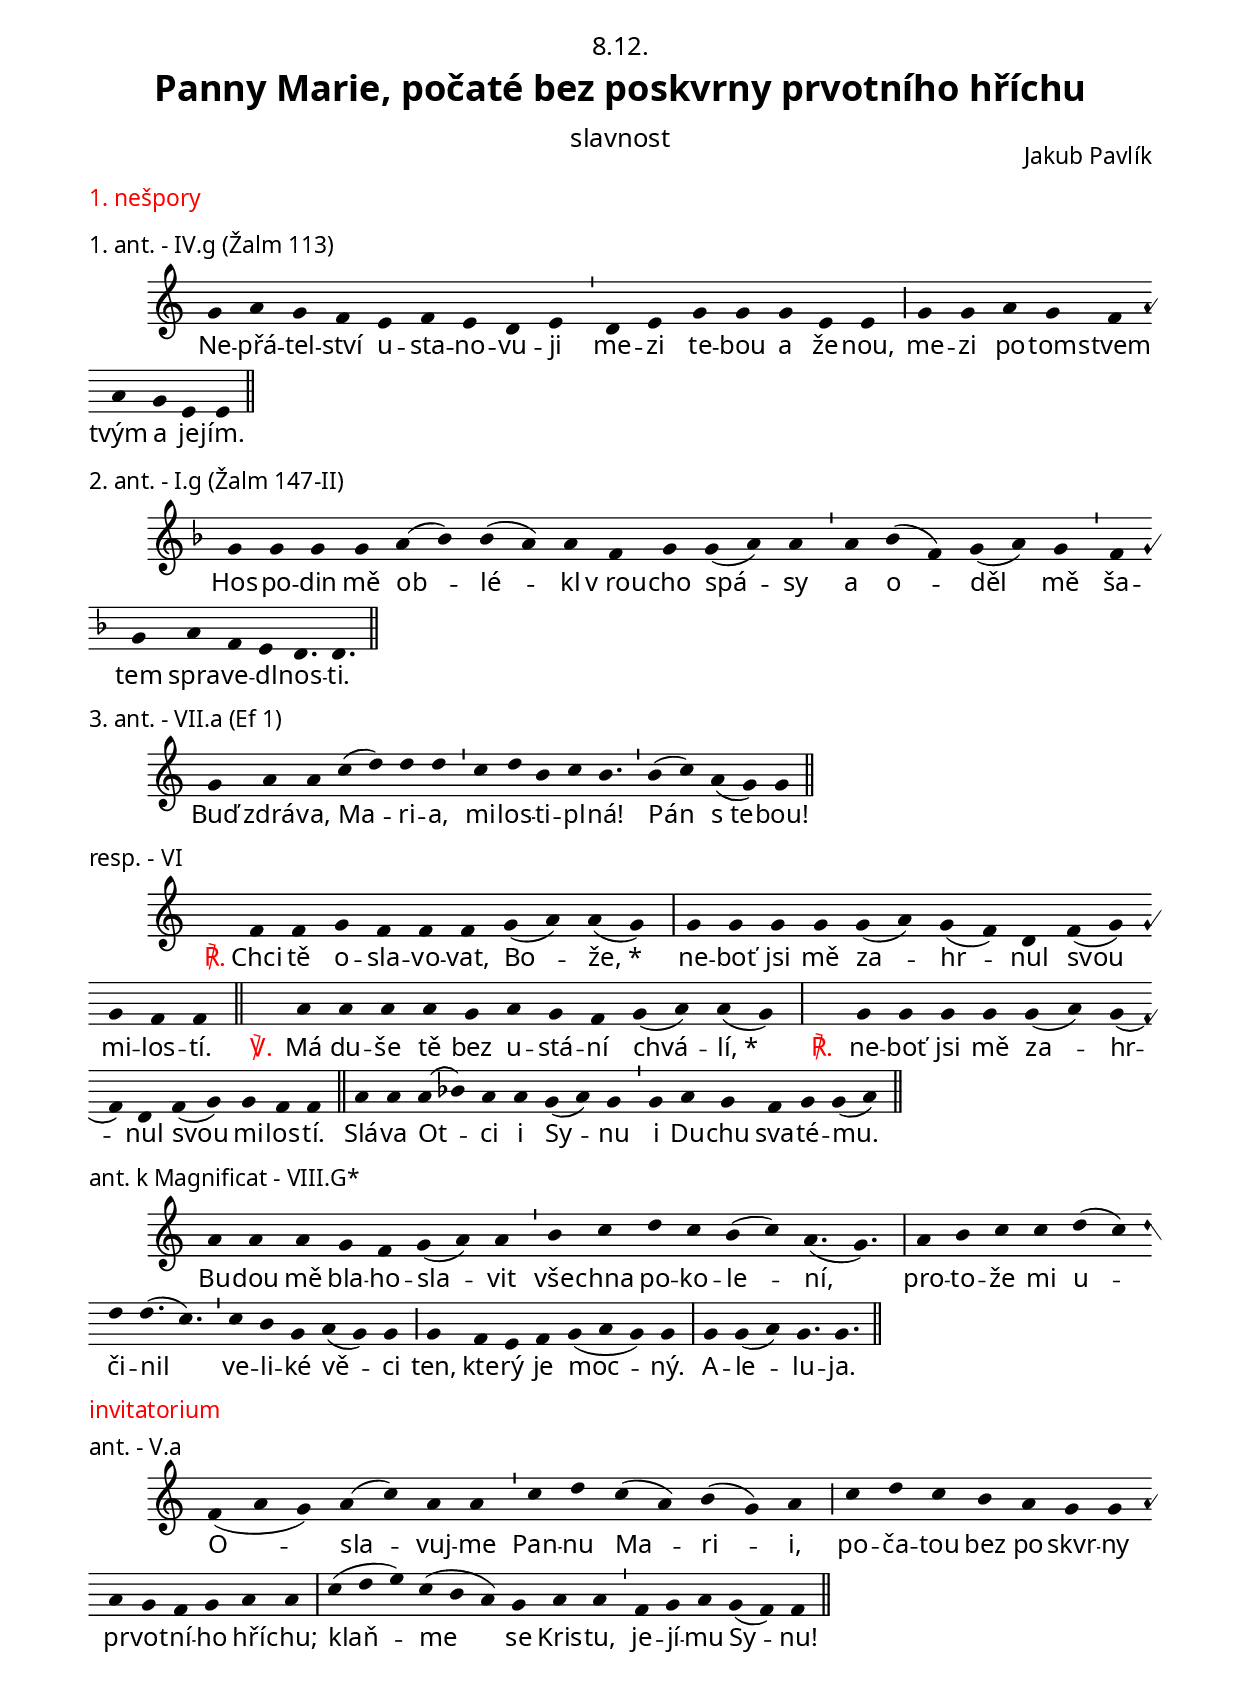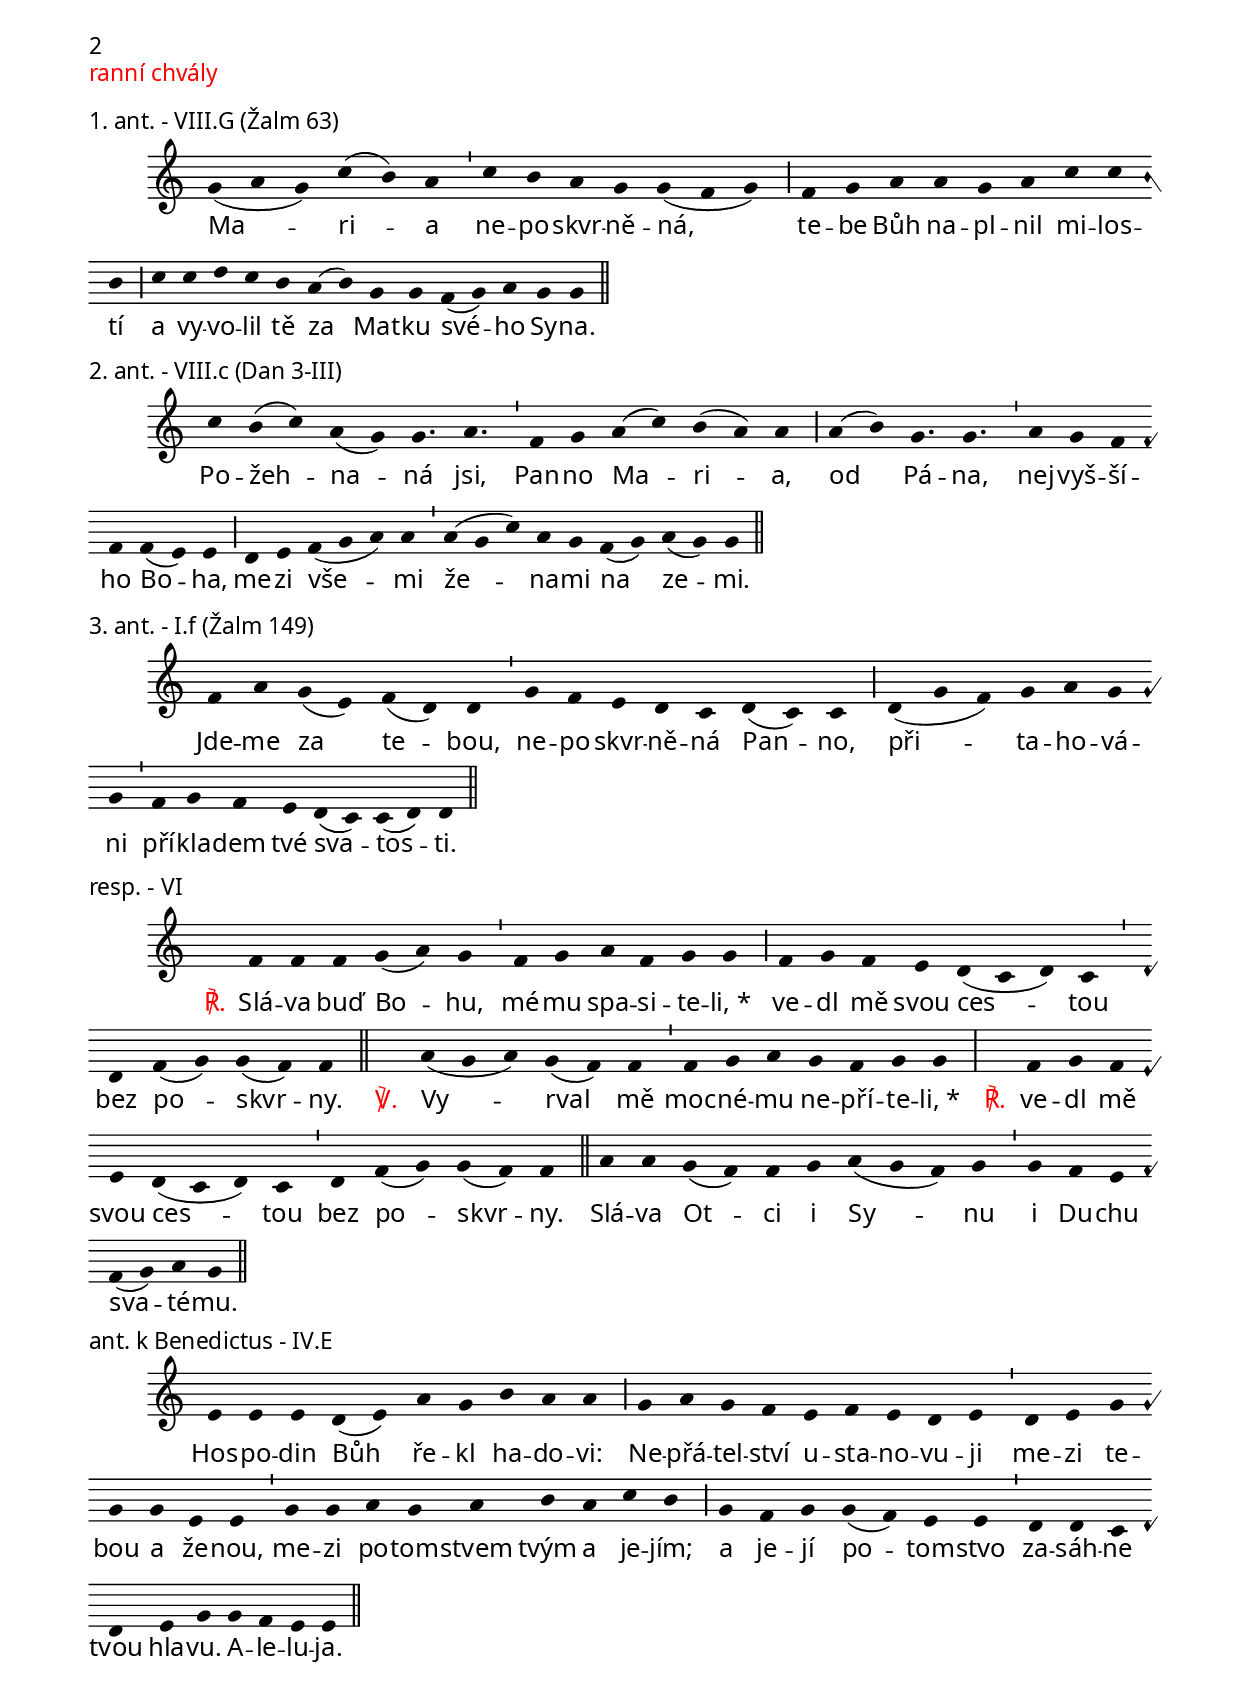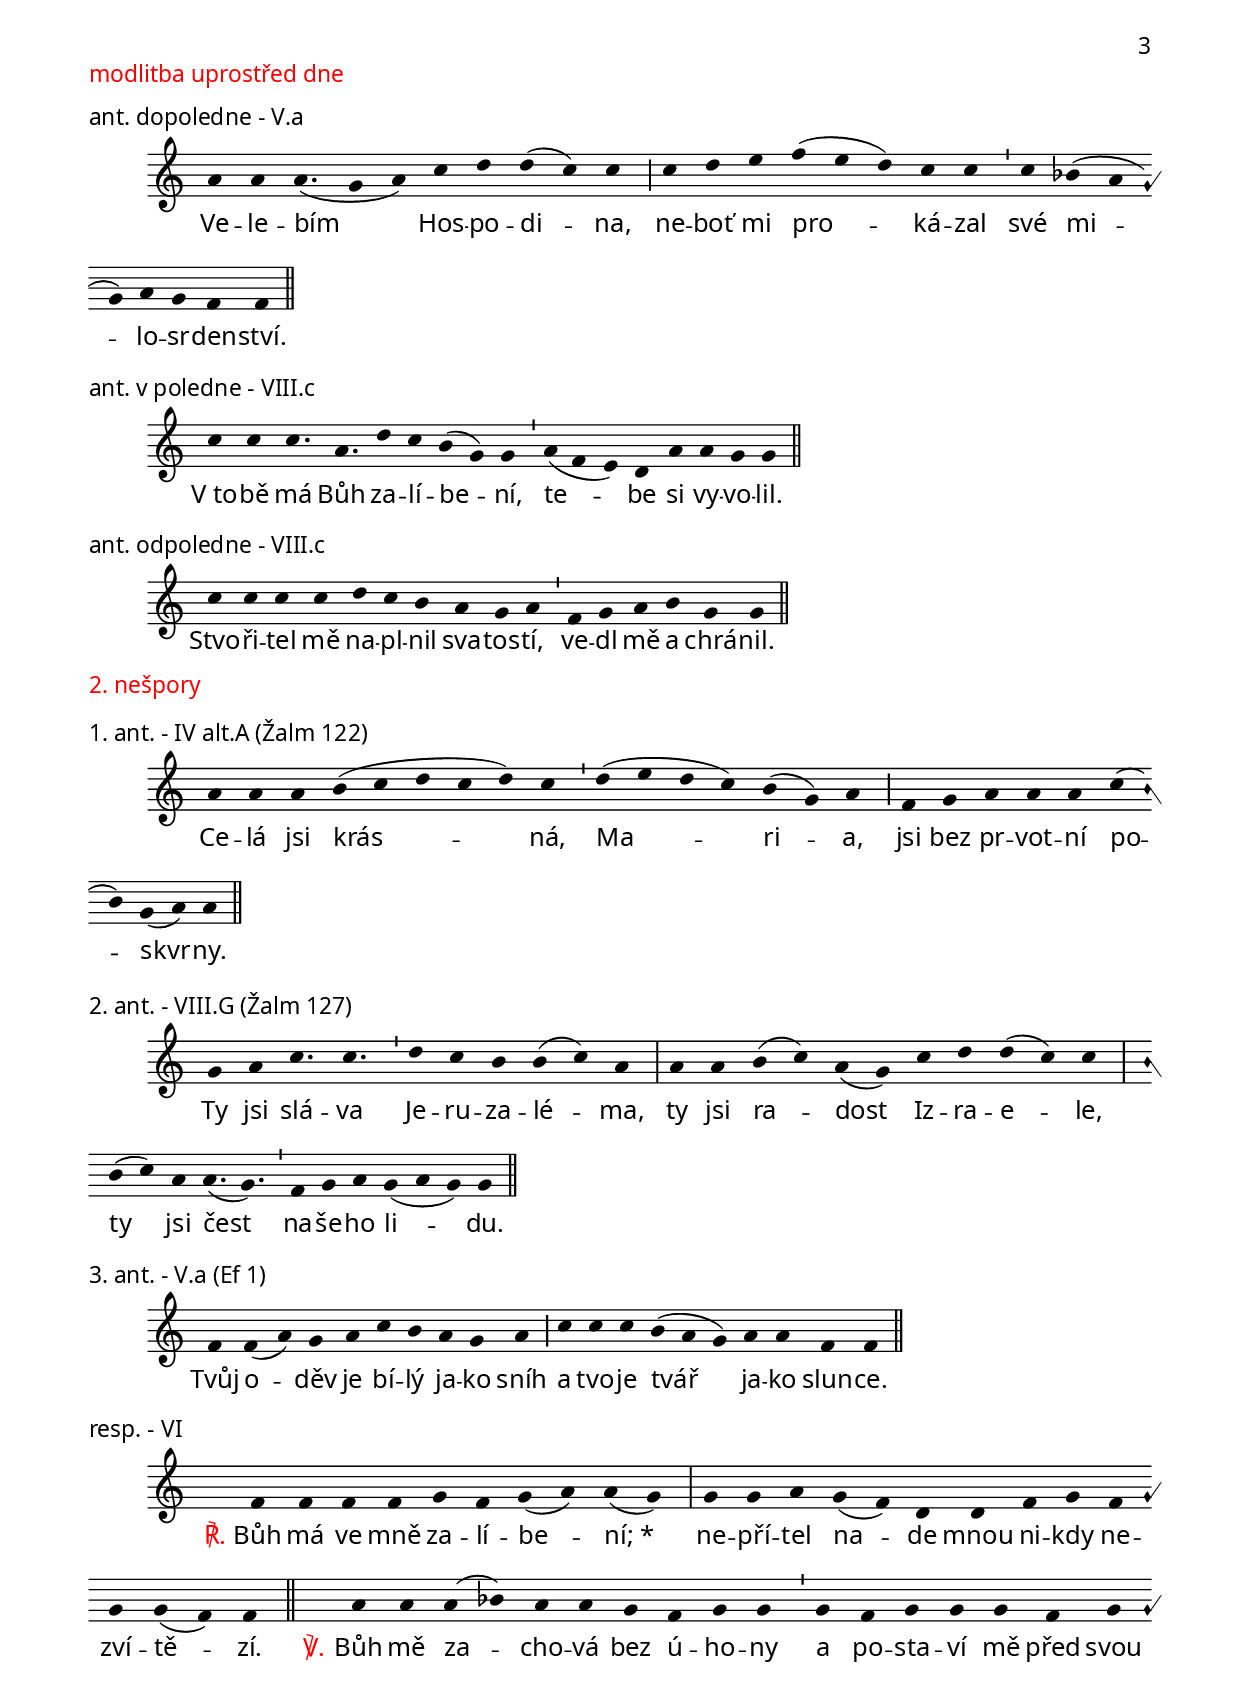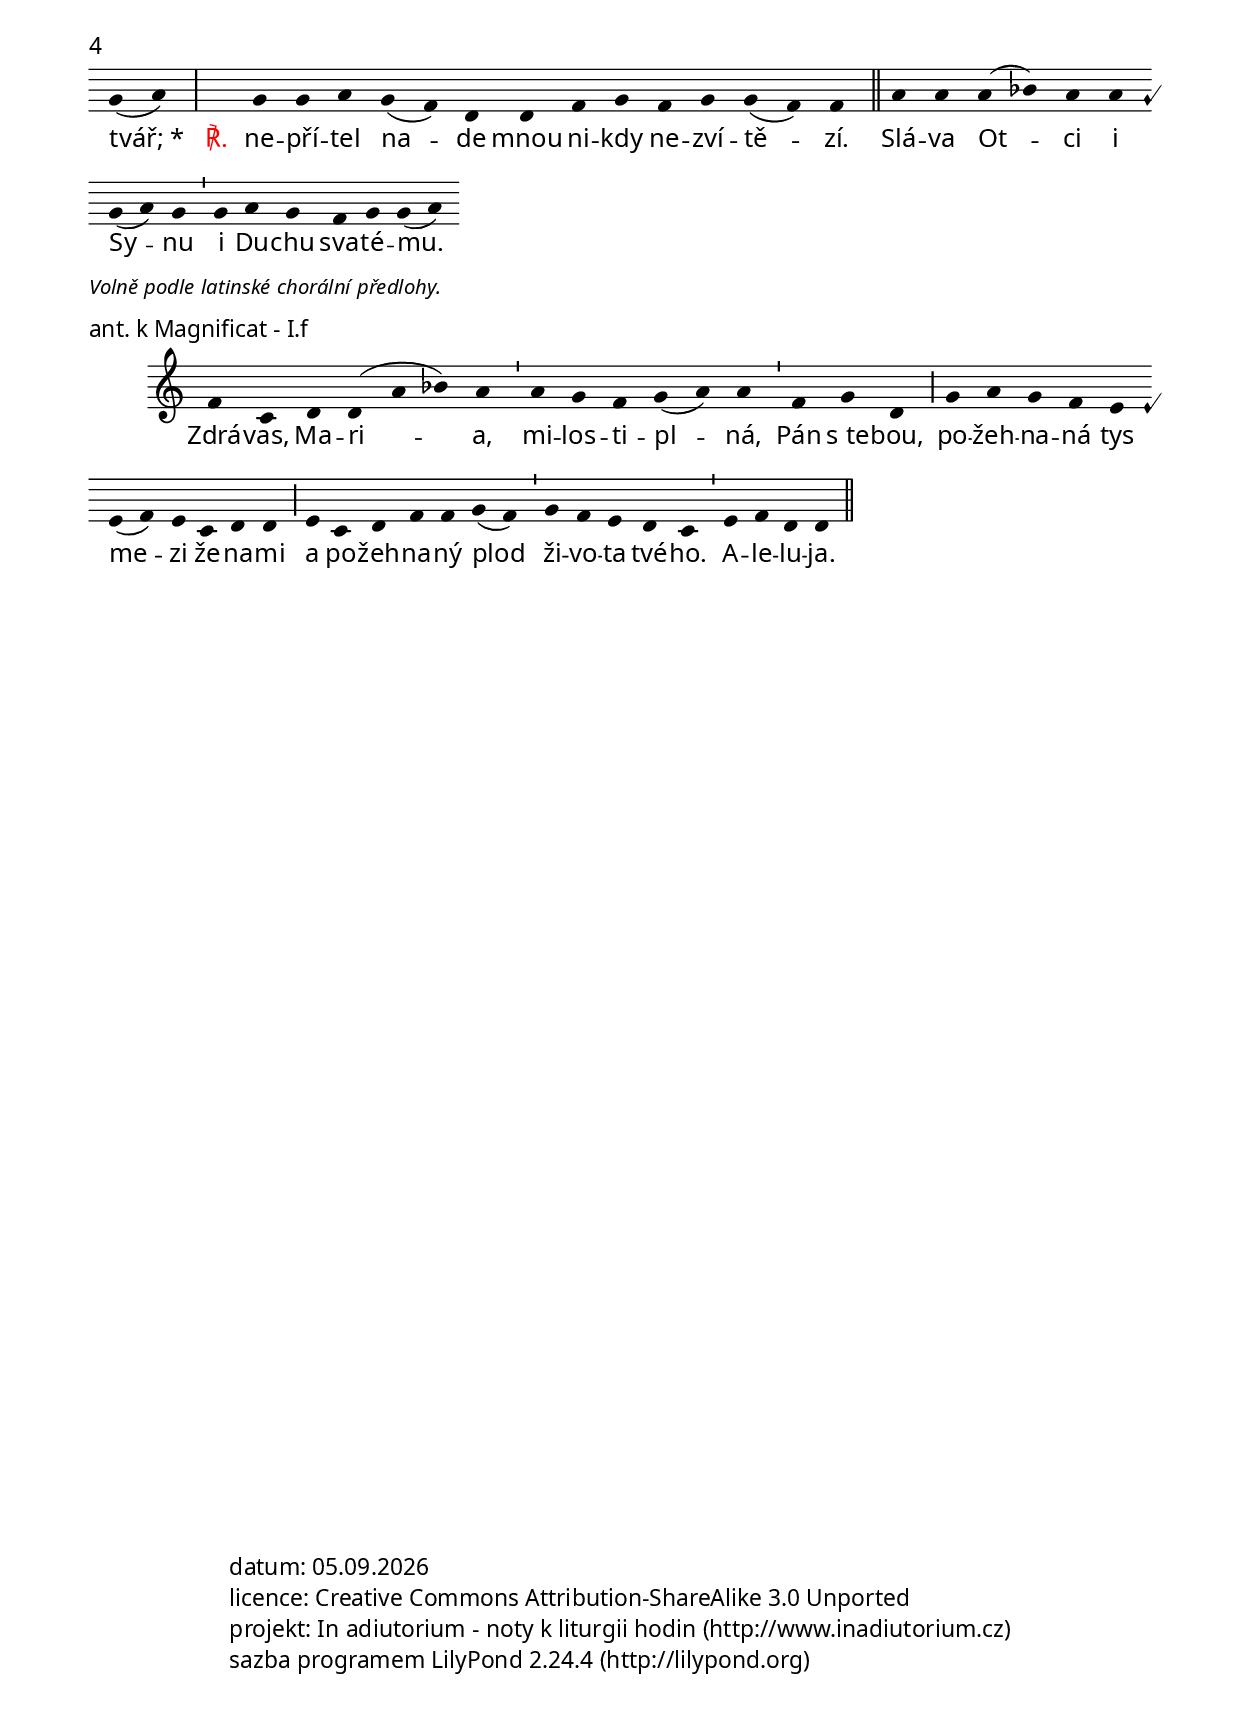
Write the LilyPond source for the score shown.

\version "2.16.0"

\include "../spolecne.ly"
\include "../dilyresponsorii.ly"

\header {
  title = \markup\titleSvatek
            "Panny Marie, počaté bez poskvrny prvotního hříchu"
            slavnost
            8.12.
  composer = "Jakub Pavlík"
}

\markup {\nadpisHodinka {"1. nešpory"}}

\score {
  \relative c'' {
    \choralniRezim
    g a g f e f e d e \barMin d e g g g e e \barMaior
    g g a g f a g e e \barFinalis
  }
  \addlyrics {
    Ne -- přá -- tel -- ství u -- sta -- no -- vu -- ji
    me -- zi te -- bou a že -- nou,
    me -- zi po -- tom -- stvem tvým a je -- jím.
  }
  \header {
    quid = "1. ant."
    modus = "IV"
    differentia = "g"
    psalmus = "Žalm 113"
    id = "1ne-a1"
    fons = "zde, k Benedictus, prostřední část, upravena"
    fial = "fial://sanktoral/1208pmpocatebezposkvrny.ly#rch-aben?cast"
    piece = \markup {\sestavTitulek}
  }
}

\score {
  \relative c'' {
    \choralniRezim
    \key f \major
    g4 g g g a( bes) bes( a) a f g g( a) a \barMin
    a bes( f) g( a) g \barMin f g a f e d4. d \barFinalis
  }
  \addlyrics {
    Hos -- po -- din mě ob -- lé -- kl v_rou -- cho spá -- sy
    a o -- děl mě ša -- tem spra -- ve -- dl -- nos -- ti.
  }
  \header {
    quid = "2. ant."
    modus = "I"
    differentia = "g"
    psalmus = "Žalm 147-II"
    id = "1ne-a2"
    fons = "zaltar, st 4.t., r.ch., a.2; zacatek upraven"
    fial = "fial://antifony/tyden4_4streda.ly#rch-ant2"
    piece = \markup {\sestavTitulek}
  }
}

\score {
  \relative c'' {
    \choralniRezim
    g4 a a c( d) d d \barMin c d b c b4. \barMin
    b4( c) a( g) g \barFinalis
  }
  \addlyrics {
    Buď zdrá -- va, Ma -- ri -- a, mi -- los -- ti -- pl -- ná!
    Pán s_te -- bou!
  }
  \header {
    quid = "3. ant."
    modus = "VII"
    differentia = "a"
    psalmus = "Ef 1"
    id = "1ne-a3"
    fons = "commune o P.M., 2. nesp., 1.a; bez aleluja"
    fial = "fial://commune/commune_maria.ly#2ne-a1"
    piece = \markup {\sestavTitulek}
  }
}

\score {
  \relative c' {
    \choralniRezim

    % R
    \neviditelna f
    f4 f g f f f g( a) a( g) \barMax
    g g g g g( a) g( f) d f( g) g f f \barFinalis
    % V
    \neviditelna a
    a a a a g a g f g( a) a( g) \barMax
    % R
    \neviditelna a
    g g g g g( a) g( f) d f( g) g f f \barFinalis
    % Slava
    \respVIdoxologie \barFinalis
  }
  \addlyrics {
    \Response Chci tě o -- sla -- vo -- vat, Bo -- že,_*
    ne -- boť jsi mě za -- hr -- nul svou mi -- los -- tí.
    \Verse Má du -- še tě bez u -- stá -- ní chvá -- lí,_*
    \Response ne -- boť jsi mě za -- hr -- nul svou mi -- los -- tí.
    \textRespDoxologie
  }
  \header {
    quid = "resp."
    modus = "VI"
    id = "1ne-resp"
    piece = \markup {\sestavTitulekResp}
  }
}

\score {
  \relative c'' {
    \choralniRezim
    a4 a a g f g( a) a \barMin
    b c d c b( c) a4.( g) \barMax
    a4 b c c d( c) d d4.( c) \barMin
    c4 b g a( g) g \barMaior
    g f e f g( a g) g \barMax
    g g( a) g4. g \barFinalis
  }
  \addlyrics {
    Bu -- dou mě bla -- ho -- sla -- vit
    vše -- chna po -- ko -- le -- ní,
    pro -- to -- že mi u -- či -- nil
    ve -- li -- ké vě -- ci
    ten, kte -- rý je moc -- ný.
    A -- le -- lu -- ja.
  }
  \header {
    quid = "ant. k Magnificat"
    modus = "VIII"
    differentia = "G*"
    id = "1ne-amag"
    psalmus = "Magnificat"
    fons = "Nanebevzetí, 1. nešp., k Magnificat"
    fial = "fial://sanktoral/0815nanebevzetipm.ly#1ne-amag"
    piece = \markup {\sestavTitulekBezZalmu}
  }
}

\markup {\nadpisHodinka {"invitatorium"}}

\score {
  \relative c' {
    \choralniRezim
    f4( a g) a( c) a a \barMin c d c( a) b( g) a \barMaior
    c d c b a g g a g f g a a \barMax
    c( d e) c( b a) g a a \barMin f g a g( f) f \barFinalis
  }
  \addlyrics {
    O -- sla -- vuj -- me Pan -- nu Ma -- ri -- i,
    po -- ča -- tou bez po -- skvr -- ny pr -- vot -- ní -- ho hří -- chu;
    klaň -- me se Kris -- tu, je -- jí -- mu Sy -- nu!
  }
  \header {
    quid = "ant."
    modus = "V"
    differentia = "a"
    psalmus = ""
    id = "invit"
    piece = \markup {\sestavTitulekBezZalmu}
  }
}

\markup {\nadpisHodinka {"ranní chvály"}}

\score {
  \relative c'' {
    \choralniRezim
    g4( a g) c( b) a \barMin c b a g g( f g) \barMaior
    f g a a g a c c b \barMaior
    c c d c b a( b) g g f( g) a g g \barFinalis
  }
  \addlyrics {
    Ma -- ri -- a ne -- po -- skvr -- ně -- ná,
    te -- be Bůh na -- pl -- nil mi -- los -- tí
    a vy -- vo -- lil tě za Mat -- ku své -- ho Sy -- na.
  }
  \header {
    quid = "1. ant."
    modus = "VIII"
    differentia = "G"
    psalmus = "Žalm 63"
    id = "rch-a1"
    piece = \markup {\sestavTitulek}
  }
}

\score {
  \relative c'' {
    \choralniRezim
    c4 b( c) a( g) g4. a \barMin
    f4 g a( c) b( a) a \barMaior
    a( b) g4. g \barMin a4 g f f f( e) e \barMaior
    d e f( g a) a \barMin a( g c) a g f( g) a( g) g \barFinalis
  }
  \addlyrics {
    Po -- žeh -- na -- ná jsi,
    Pan -- no Ma -- ri -- a,
    od Pá -- na, nej -- vyš -- ší -- ho Bo -- ha,
    me -- zi vše -- mi že -- na -- mi na ze -- mi.
  }
  \header {
    quid = "2. ant."
    modus = "VIII"
    differentia = "c"
    psalmus = "Dan 3-III"
    id = "rch-a2"
    fons = "sobotní památka P.M., jedna z možností k Benedictus"
    fial = "fial://commune/commune_maria.ly#sob-aben2"
    piece = \markup {\sestavTitulek}
  }
}

\score {
  \relative c' {
    \choralniRezim
    f4 a g( e) f( d) d \barMin g f e d c d( c) c \barMaior
    d( g f) g a g g \barMin f g f e d( c) c( d) d \barFinalis
  }
  \addlyrics {
    Jde -- me za te -- bou, ne -- po -- skvr -- ně -- ná Pan -- no,
    při -- ta -- ho -- vá -- ni pří -- kla -- dem tvé sva -- tos -- ti.
  }
  \header {
    quid = "3. ant."
    modus = "I"
    differentia = "f"
    psalmus = "Žalm 149"
    id = "rch-a3"
    piece = \markup {\sestavTitulek}
  }
}

\score {
  \relative c' {
    \choralniRezim

    % R
    \neviditelna f
    f4 f f g( a) g \barMin f g a f g g \barMaior
    f g f e d( c d) c \barMin d f( g) g( f) f \barFinalis
    % V
    \neviditelna a
    a4( g a) g( f) f \barMin f g a g f g g \barMax
    % R
    \neviditelna a
    f g f e d( c d) c \barMin d f( g) g( f) f \barFinalis
    % Slava
    a a g( f) f g a( g f) g \barMin g f e f( g) a g \barFinalis
  }
  \addlyrics {
    \Response Slá -- va buď Bo -- hu, mé -- mu spa -- si -- te -- li,_*
    ve -- dl mě svou ces -- tou bez po -- skvr -- ny.
    \Verse Vy -- rval mě moc -- né -- mu ne -- pří -- te -- li,_*
    \Response ve -- dl mě svou ces -- tou bez po -- skvr -- ny.
    \textRespDoxologie
  }
  \header {
    quid = "resp."
    modus = "VI"
    id = "rch-resp"
    piece = \markup {\sestavTitulekResp}
  }
}

\score {
  \relative c' {
    \choralniRezim
    e4 e e d( e) a g b a a \barMaior
    g a g f e f e d e \barMin d e g g g e e \barMin
    g g a g a b a c b \barMaior
    g f g g( f) e e \barMin d d c d e g
    g f e e \barFinalis
  }
  \addlyrics {
    Hos -- po -- din Bůh ře -- kl ha -- do -- vi:
    Ne -- přá -- tel -- ství u -- sta -- no -- vu -- ji
    me -- zi te -- bou a že -- nou,
    me -- zi po -- tom -- stvem tvým a je -- jím;
    a je -- jí po -- tom -- stvo za -- sáh -- ne tvou hla -- vu.
    A -- le -- lu -- ja.
  }
  \header {
    quid = "ant. k Benedictus"
    modus = "IV"
    differentia = "E"
    psalmus = ""
    id = "rch-aben"
    piece = \markup {\sestavTitulekBezZalmu}
  }
}

\pageBreak % ZLOM

\markup {\nadpisHodinka {"modlitba uprostřed dne"}}

\score {
  \relative c'' {
    \choralniRezim
    a4 a a4.( g4 a) c d d( c) c \barMaior
    c d e f( e d) c c \barMin c bes( a g) a g f f \barFinalis
  }
  \addlyrics {
    Ve -- le -- bím Hos -- po -- di -- na,
    ne -- boť mi pro -- ká -- zal své mi -- lo -- sr -- den -- ství.
  }
  \header {
    quid = "ant. dopoledne"
    modus = "V"
    differentia = "a"
    psalmus = ""
    id = "tercie"
    fons = "commune o sv. zene, 1.nesp., 1.a; bez aleluja"
    fial = "fial://commune/commune_svatazena.ly#1ne-a1?-aleluja"
    piece = \markup {\sestavTitulekBezZalmu}
  }
}

\score {
  \relative c'' {
    \choralniRezim
    c4 c c4. a d4 c b( g) g \barMin
    a( f e) d a' a g g \barFinalis
  }
  \addlyrics {
    V_to -- bě má Bůh za -- lí -- be -- ní,
    te -- be si vy -- vo -- lil.
  }
  \header {
    quid = "ant. v poledne"
    modus = "VIII"
    differentia = "c"
    psalmus = ""
    id = "sexta"
    fons = "commune o sv. zene, 1.nesp., 3.a.; bez aleluja"
    fial = "fial://commune/commune_svatazena.ly#1ne-a3?-aleluja"
    piece = \markup {\sestavTitulekBezZalmu}
  }
}

\score {
  \relative c'' {
    \choralniRezim
    c4 c c c d c b a g a \barMin f g a b g g \barFinalis
  }
  \addlyrics {
    Stvo -- ři -- tel mě na -- pl -- nil sva -- tos -- tí,
    ve -- dl mě a chrá -- nil.
  }
  \header {
    quid = "ant. odpoledne"
    modus = "VIII"
    differentia = "c"
    psalmus = ""
    id = "nona"
    piece = \markup {\sestavTitulekBezZalmu}
  }
}

\markup {\nadpisHodinka {"2. nešpory"}}

\score {
  \relative c'' {
    \choralniRezim
    a4 a a b( c d c d) c \barMin d( e d c) b( g) a \barMaior
    f g a a a c( b) g( a) a \barFinalis
  }
  \addlyrics {
    Ce -- lá jsi krás -- ná, Ma -- ri -- a,
    jsi bez pr -- vot -- ní po -- skvr -- ny.
  }
  \header {
    quid = "1. ant."
    modus = "IV alt"
    differentia = "A"
    psalmus = "Žalm 122"
    id = "2ne-a1"
    piece = \markup {\sestavTitulek}
  }
}

\score {
  \relative c'' {
    \choralniRezim
    g4 a c4. c \barMin d4 c b b( c) a \barMax
    a a b( c) a( g) c d d( c) c \barMax
    b( c) a a4.( g) \barMin f4 g a g( a g) g \barFinalis
  }
  \addlyrics {
    Ty jsi slá -- va Je -- ru -- za -- lé -- ma,
    ty jsi ra -- dost Iz -- ra -- e -- le,
    ty jsi čest na -- še -- ho li -- du.
  }
  \header {
    quid = "2. ant."
    modus = "VIII"
    differentia = "G"
    psalmus = "Žalm 127"
    id = "2ne-a2"
    fons = "commune o P.M., r.ch., 2.a.; bez aleluja"
    fial = "fial://commune/commune_maria.ly#rch-a2"
    piece = \markup {\sestavTitulek}
  }
}

\score {
  \relative c' {
    \choralniRezim
    f4 f( a) g a c b a g a \barMaior
    c c c b( a g) a a f f \barFinalis
  }
  \addlyrics {
    Tvůj o -- děv je bí -- lý ja -- ko sníh
    a tvo -- je tvář ja -- ko slun -- ce.
  }
  \header {
    quid = "3. ant."
    modus = "V"
    differentia = "a"
    psalmus = "Ef 1"
    id = "2ne-a3"
    piece = \markup {\sestavTitulek}
  }
}

\score {
  \relative c' {
    \choralniRezim

    % R
    \neviditelna f
    f4 f f f g f g( a) a( g) \barMax
    g g a g( f) d d f g f g g( f) f \barFinalis
    % V
    \neviditelna a
    a4 a a( bes) a a g f g g \barMin
    g f g g g f g g( a) \barMax
    % R
    \neviditelna a
    g g a g( f) d d f g f g g( f) f \barFinalis
    % Slava
    \respVIdoxologie
  }
  \addlyrics {
    \Response Bůh má ve mně za -- lí -- be -- ní;_*
    ne -- pří -- tel na -- de mnou ni -- kdy ne -- zví -- tě -- zí.
    \Verse Bůh mě za -- cho -- vá bez ú -- ho -- ny
    a po -- sta -- ví mě před svou tvář;_*
    \Response ne -- pří -- tel na -- de mnou ni -- kdy ne -- zví -- tě -- zí.
    \textRespDoxologie
  }
  \header {
    quid = "resp."
    modus = "VI"
    id = "2ne-resp"
    piece = \markup {\sestavTitulekResp}
  }
}

\markup\small\italic{Volně podle latinské chorální předlohy.}

\score {
  \relative c' {
    \choralniRezim
    f4 c d d( a' bes) a \barMin a g f g( a) a \barMin
    f g d \barMaior

    g a g f e e( f) e c d d \barMaior
    e c d f f g( f) \barMin g f e d c \barMin
    e f d d \barFinalis
  }
  \addlyrics {
    Zdrá -- vas, Ma -- ri -- a, mi -- los -- ti -- pl -- ná,
    Pán s_te -- bou,

    po -- žeh -- na -- ná tys me -- zi že -- na -- mi
    a po -- žeh -- na -- ný plod ži -- vo -- ta tvé -- ho.
    A -- le -- lu -- ja.
  }
  \header {
    quid = "ant. k Magnificat"
    modus = "I"
    differentia = "f"
    psalmus = ""
    id = "2ne-amag"
    fons = "volně podle nějaké verze ant. Ave Maria
    (i se Sancta Maria ... mortis nostrae. Amen), kterou jsem kdysi stahl
    z internetu a mam vytistenou; srov. tez (kratsi verze) v AR1912, s. 564 a par."
    piece = \markup {\sestavTitulekBezZalmu}
  }
}